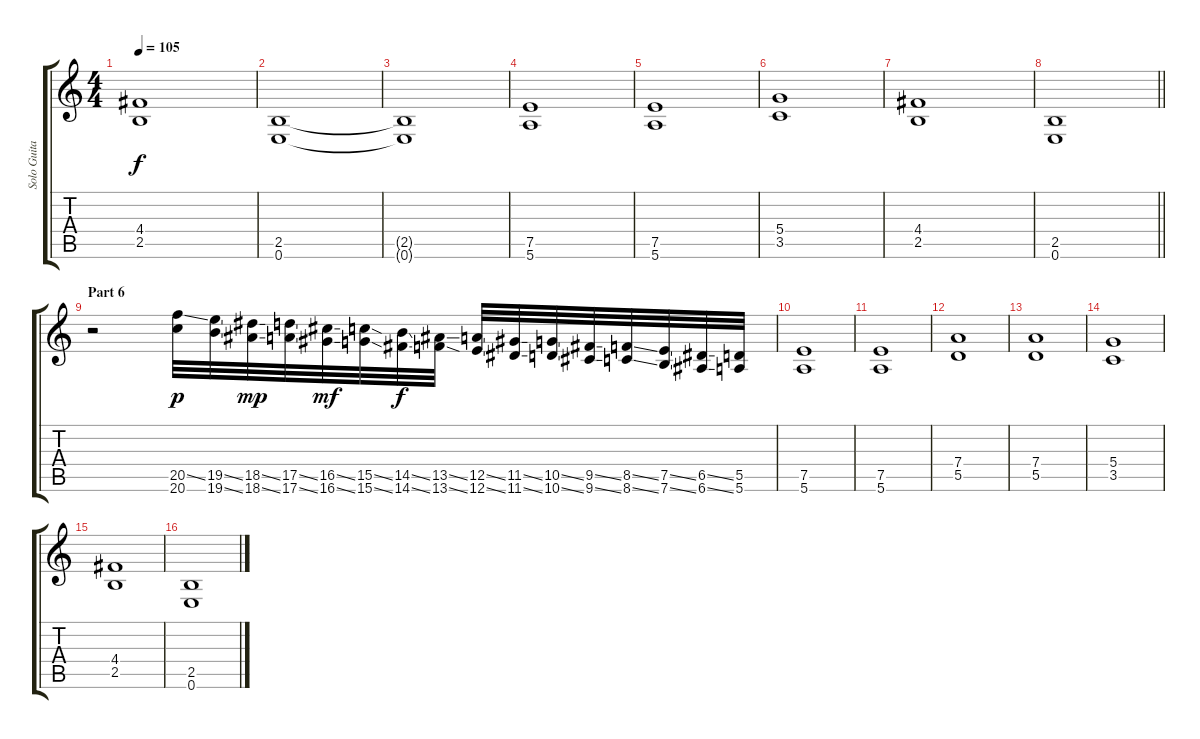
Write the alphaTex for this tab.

\track ("Solo Guitar" "Solo Guita") {instrument distortionguitar}
\staff {score tabs}
\tuning (E4 B3 G3 D3 A2 E2) {hide}
\ts (4 4)
\tempo 105
\clef g2
\ks c
(4.4 2.5).1{dy f} |
(2.5 0.6).1 |
(2.5{t} 0.6{t}).1 |
(7.5 5.6).1 |
(7.5 5.6).1 |
(5.4 3.5).1 |
(4.4 2.5).1 |
\barLineRight lightlight
(2.5 0.6).1 |
\section ("" "Part 6")
r.2 (20.5{ss} 20.6).32{dy p} (19.5{ss} 19.6{ss}).32 (18.5{ss} 18.6{ss}).32{dy mp} (17.5{ss} 17.6{ss}).32 (16.5{ss} 16.6{ss}).32{dy mf} (15.5{ss} 15.6{ss}).32 (14.5{ss} 14.6{ss}).32{dy f} (13.5{ss} 13.6{ss}).32 (12.5{ss} 12.6{ss}).32 (11.5{ss} 11.6{ss}).32 (10.5{ss} 10.6{ss}).32 (9.5{ss} 9.6{ss}).32 (8.5{ss} 8.6{ss}).32 (7.5{ss} 7.6{ss}).32 (6.5{ss} 6.6{ss}).32 (5.5 5.6).32 |
(7.5 5.6).1 |
(7.5 5.6).1 |
(7.4 5.5).1 |
(7.4 5.5).1 |
(5.4 3.5).1 |
(4.4 2.5).1 |
(2.5 0.6).1
